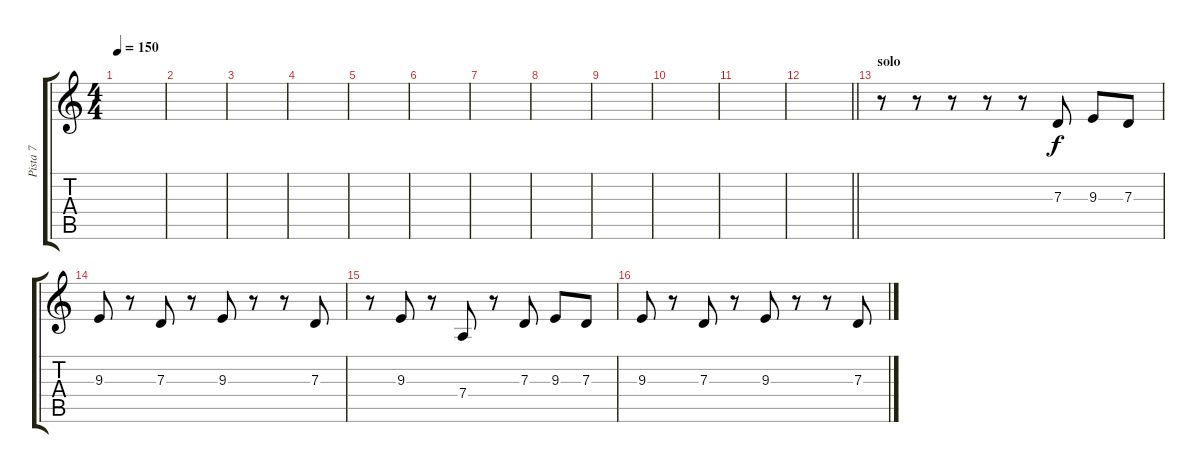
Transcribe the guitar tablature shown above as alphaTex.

\track ("Pista 7" "Pista 7") {instrument lead2sawtooth}
\staff {score tabs}
\tuning (E4 B3 G3 D3 A2 E2) {hide}
\ts (4 4)
\tempo 150
\clef g2
\ks c
|
|
|
|
|
|
|
|
|
|
|
\barLineRight lightlight
|
\section ("" "solo")
r.8 r.8 r.8 r.8 r.8 7.3.8 9.3.8 7.3.8 |
9.3.8 r.8 7.3.8 r.8 9.3.8 r.8 r.8 7.3.8 |
r.8 9.3.8 r.8 7.4.8 r.8 7.3.8 9.3.8 7.3.8 |
9.3.8 r.8 7.3.8 r.8 9.3.8 r.8 r.8 7.3.8
